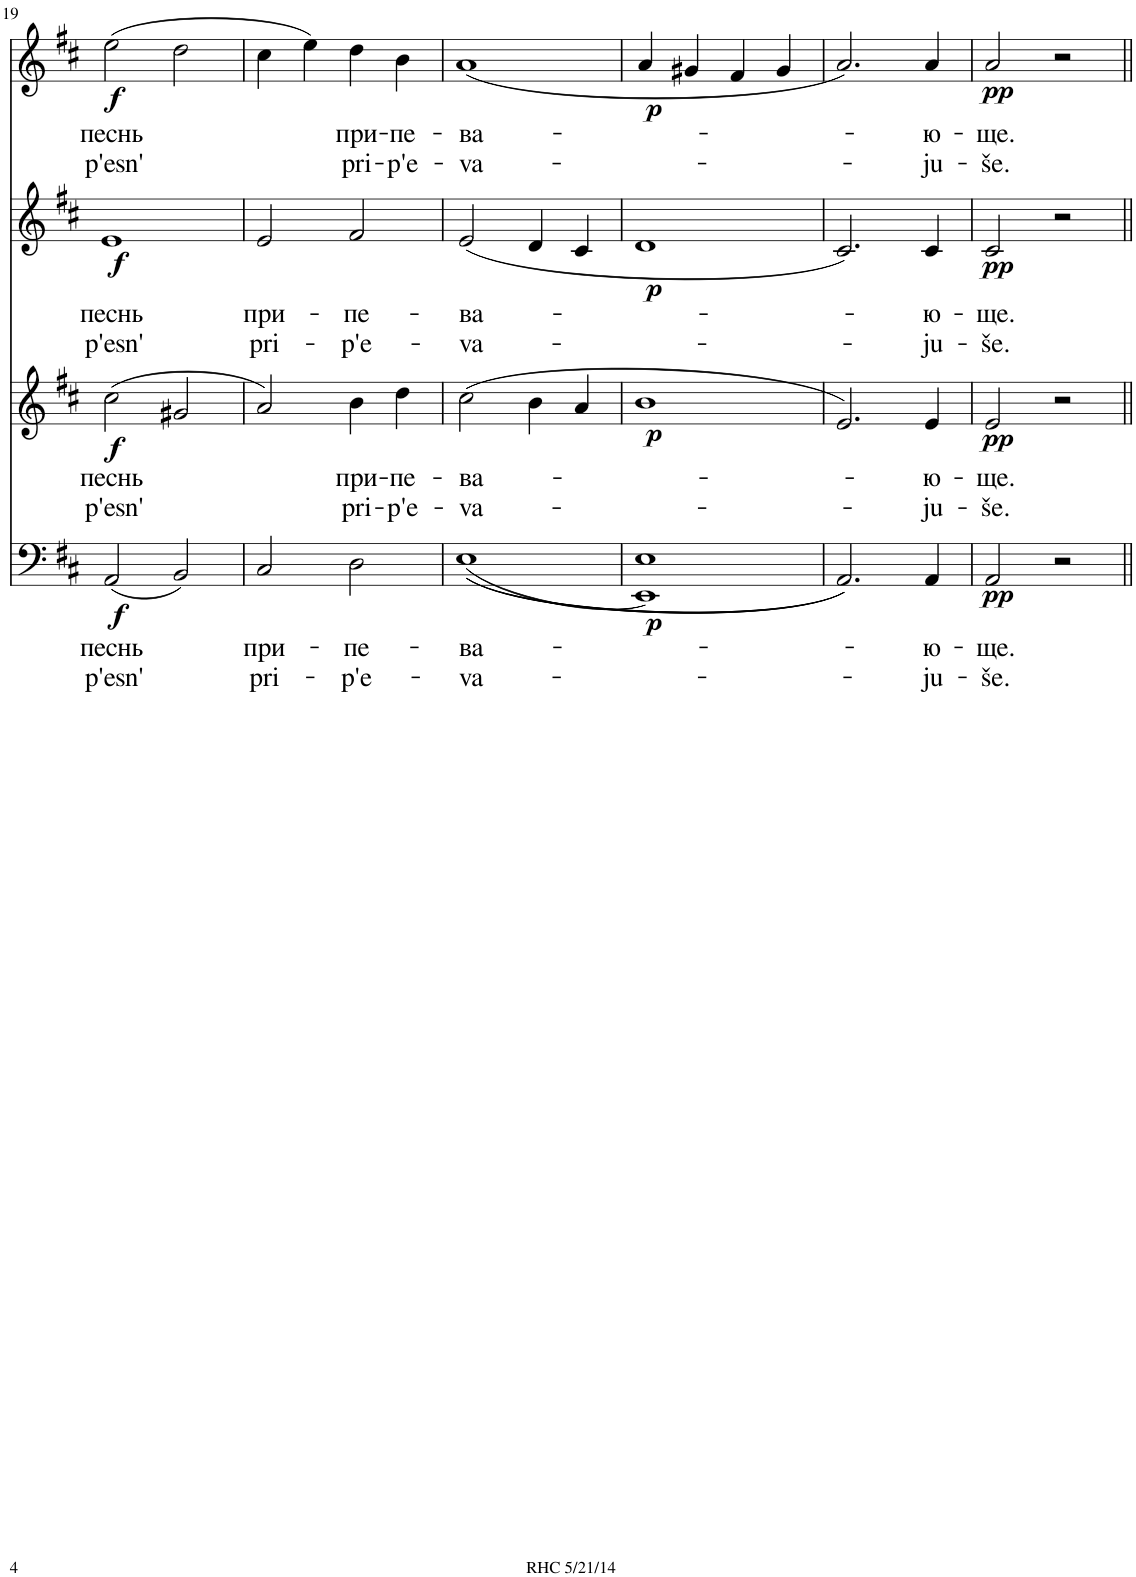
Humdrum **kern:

**kern	**text	**text	**dynam	**kern	**text	**text	**dynam	**kern	**text	**text	**dynam	**kern	**text	**text	**dynam
*part4	*part4	*part4	*part4	*part3	*part3	*part3	*part3	*part2	*part2	*part2	*part2	*part1	*part1	*part1	*part1
*staff4	*staff4	*staff4	*staff4	*staff3	*staff3	*staff3	*staff3	*staff2	*staff2	*staff2	*staff2	*staff1	*staff1	*staff1	*staff1
*I"Piano	*	*	*	*I"Piano	*	*	*	*I"Piano	*	*	*	*I"Piano	*	*	*
*I'Pno	*	*	*	*I'Pno	*	*	*	*I'Pno	*	*	*	*I'Pno	*	*	*
!!LO:PB:g=z
*clefF4	*	*	*	*clefG2	*	*	*	*clefG2	*	*	*	*clefG2	*	*	*
*k[f#c#]	*	*	*	*k[f#c#]	*	*	*	*k[f#c#]	*	*	*	*k[f#c#]	*	*	*
*M4/4	*	*	*	*M4/4	*	*	*	*M4/4	*	*	*	*M4/4	*	*	*
*met(c)	*	*	*	*met(c)	*	*	*	*met(c)	*	*	*	*met(c)	*	*	*
=19	=19	=19	=19	=19	=19	=19	=19	=19	=19	=19	=19	=19	=19	=19	=19
!	!LO:LY:b	!LO:LY:b	!LO:DY:b	!	!LO:LY:b	!LO:LY:b	!LO:DY:b	!	!LO:LY:b	!LO:LY:b	!LO:DY:b	!	!LO:LY:b	!LO:LY:b	!LO:DY:b
(2AA/	песнь	p'esn'	f	(2cc#\	песнь	p'esn'	f	1e	песнь	p'esn'	f	(2ee\	песнь	p'esn'	f
2BB/)	.	.	.	2g#X/	.	.	.	.	.	.	.	2dd\	.	.	.
=20	=20	=20	=20	=20	=20	=20	=20	=20	=20	=20	=20	=20	=20	=20	=20
!	!LO:LY:b	!LO:LY:b	!	!	!	!	!	!	!LO:LY:b	!LO:LY:b	!	!	!	!	!
2C#/	при-	pri-	.	2a/)	.	.	.	2e/	при-	pri-	.	4cc#\	.	.	.
.	.	.	.	.	.	.	.	.	.	.	.	4ee\)	.	.	.
!	!LO:LY:b	!LO:LY:b	!	!	!LO:LY:b	!LO:LY:b	!	!	!LO:LY:b	!LO:LY:b	!	!	!LO:LY:b	!LO:LY:b	!
2D\	-пе-	-p'e-	.	4b\	при-	pri-	.	2f#/	-пе-	-p'e-	.	4dd\	при-	pri-	.
!	!	!	!	!	!LO:LY:b	!LO:LY:b	!	!	!	!	!	!	!LO:LY:b	!LO:LY:b	!
.	.	.	.	4dd\	-пе-	-p'e-	.	.	.	.	.	4b\	-пе-	-p'e-	.
=21	=21	=21	=21	=21	=21	=21	=21	=21	=21	=21	=21	=21	=21	=21	=21
!	!LO:LY:b	!LO:LY:b	!	!	!LO:LY:b	!LO:LY:b	!	!	!LO:LY:b	!LO:LY:b	!	!	!LO:LY:b	!LO:LY:b	!
(((1E	-ва-	-va-	.	(2cc#\	-ва-	-va-	.	(2e/	-ва-	-va-	.	(1a	-ва-	-va-	.
.	.	.	.	4b\	.	.	.	4d/	.	.	.	.	.	.	.
.	.	.	.	4a/	.	.	.	4c#/	.	.	.	.	.	.	.
=22	=22	=22	=22	=22	=22	=22	=22	=22	=22	=22	=22	=22	=22	=22	=22
!	!	!	!LO:DY:b	!	!	!	!LO:DY:b	!	!	!	!LO:DY:b	!	!	!	!LO:DY:b
1EE 1E)	.	.	p	1b	.	.	p	1d	.	.	p	4a/	.	.	p
.	.	.	.	.	.	.	.	.	.	.	.	4g#X/	.	.	.
.	.	.	.	.	.	.	.	.	.	.	.	4f#/	.	.	.
.	.	.	.	.	.	.	.	.	.	.	.	4g#/	.	.	.
=23	=23	=23	=23	=23	=23	=23	=23	=23	=23	=23	=23	=23	=23	=23	=23
2.AA/))	.	.	.	2.e/)	.	.	.	2.c#/)	.	.	.	2.a/)	.	.	.
!	!LO:LY:b	!LO:LY:b	!	!	!LO:LY:b	!LO:LY:b	!	!	!LO:LY:b	!LO:LY:b	!	!	!LO:LY:b	!LO:LY:b	!
4AA/	-ю-	-ju-	.	4e/	-ю-	-ju-	.	4c#/	-ю-	-ju-	.	4a/	-ю-	-ju-	.
=24	=24	=24	=24	=24	=24	=24	=24	=24	=24	=24	=24	=24	=24	=24	=24
!	!LO:LY:b	!LO:LY:b	!LO:DY:b	!	!LO:LY:b	!LO:LY:b	!LO:DY:b	!	!LO:LY:b	!LO:LY:b	!LO:DY:b	!	!LO:LY:b	!LO:LY:b	!LO:DY:b
2AA/	-ще.	-še.	pp	2e/	-ще.	-še.	pp	2c#/	-ще.	-še.	pp	2a/	-ще.	-še.	pp
2r	.	.	.	2r	.	.	.	2r	.	.	.	2r	.	.	.
=||	=||	=||	=||	=||	=||	=||	=||	=||	=||	=||	=||	=||	=||	=||	=||
*-	*-	*-	*-	*-	*-	*-	*-	*-	*-	*-	*-	*-	*-	*-	*-
